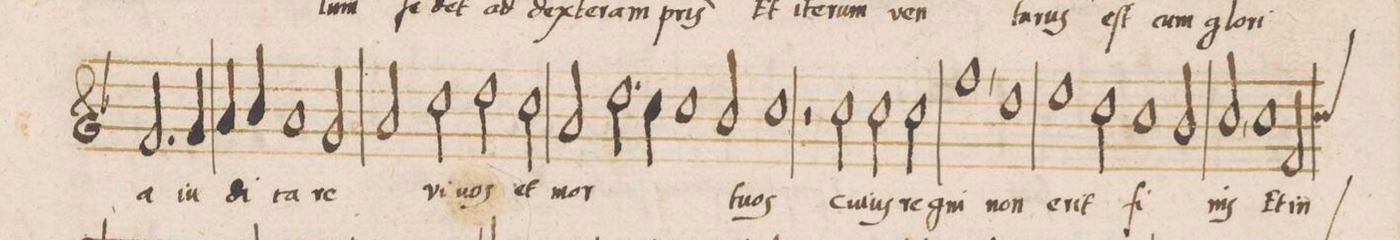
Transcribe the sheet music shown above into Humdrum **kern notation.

**kern	**text
*I"DISCANTVS	*
*clefG2	*
*k[b-]	*
*met(C|)	*
*M2/1	*
2.f/	-a
4g/	iu-
=80	=80
4a/	-di-
4b-/	.
1a	-ca-
2g/	-re
=81	=81
2a/	.
2cc\	vi-
2dd\	-vos
2cc\	et
=82-	=82-
2a/	mor-
2.dd\	.
4cc\	.
1cc\	.
=83-	=83-
2b-/	-tu-
1cc	-os
=84	=84
2r	.
2cc\	cu-
2cc\	-ius
2cc\	re-
=85	=85
1ff,>	-gni
1dd	non
=86	=86
1ee	e-
2dd\	-rit
1cc\	fi-
=87-	=87-
2b-/	.
2cc,>/	-nis
1cc\	Et
=88-	=88-
2f/	in
*custos:cc	*
2.cc\	ſpi-
*-	*-
